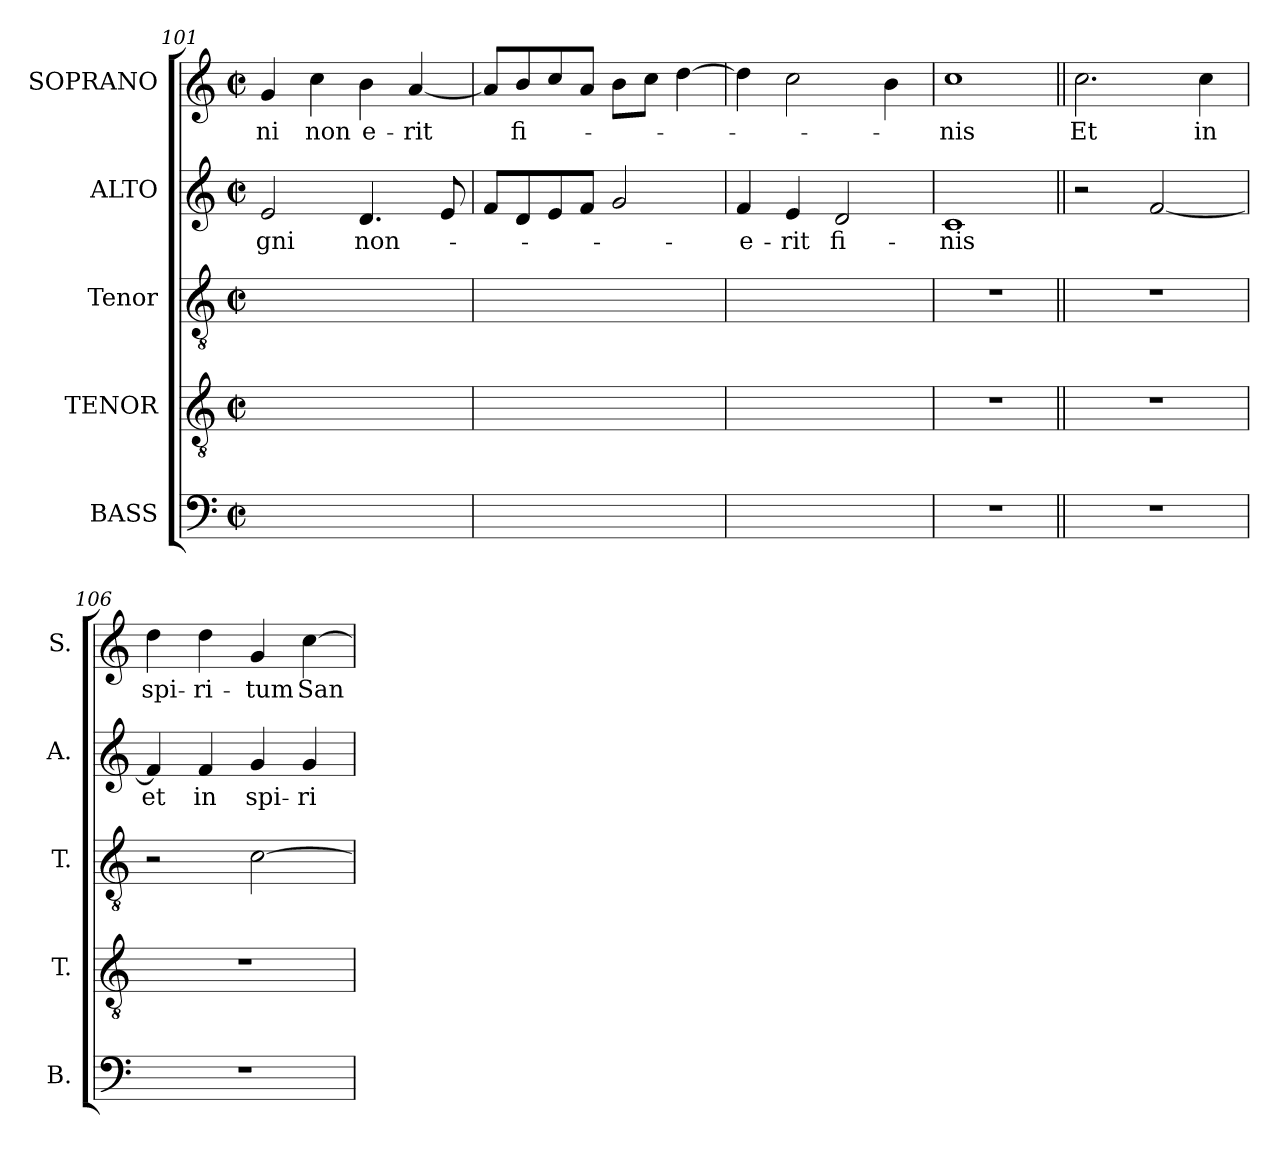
**kern	**kern	**kern	**kern	**text	**kern	**text
*part5	*part4	*part3	*part2	*part2	*part1	*part1
*staff5	*staff4	*staff3	*staff2	*staff2	*staff1	*staff1
*I"BASS	*I"TENOR	*I"Tenor	*I"ALTO	*	*I"SOPRANO	*
*I'B.	*I'T.	*I'T.	*I'A.	*	*I'S.	*
*clefF4	*clefGv2	*clefGv2	*clefG2	*	*clefG2	*
*	*ITrd7c12	*ITrd7c12	*	*	*	*
*k[]	*k[]	*k[]	*k[]	*	*k[]	*
*C:	*C:	*C:	*C:	*	*C:	*
*M2/2	*M2/2	*M2/2	*M2/2	*	*M2/2	*
*met(c|)	*met(c|)	*met(c|)	*met(c|)	*	*met(c|)	*
=101	=101	=101	=101	=101	=101	=101
!	!	!	!	!LO:LY:b:color=#000000	!	!
!	!	!	!	!	!	!LO:LY:b:color=#000000
1ryy	1ryy	1ryy	2ei/	gni	4gi/	ni
!	!	!	!	!	!	!LO:LY:b:color=#000000
.	.	.	.	.	4cci\	non
!	!	!	!	!LO:LY:b:color=#000000	!	!
!	!	!	!	!	!	!LO:LY:b:color=#000000
.	.	.	4.di/	non-	4bi\	e-
!	!	!	!	!	!	!LO:LY:b:color=#000000
.	.	.	.	.	[4ai/	-rit
.	.	.	8ei/	.	.	.
!!LO:LB:g=z
=102	=102	=102	=102	=102	=102	=102
1ryy	1ryy	1ryy	8fi/L	.	8ai/L]	.
!	!	!	!	!	!	!LO:LY:b:color=#000000
.	.	.	8di/	.	8bi/	fi-
.	.	.	8ei/	.	8cci/	.
.	.	.	8fi/J	.	8ai/J	.
.	.	.	2gi/	.	8bi\L	.
.	.	.	.	.	8cci\J	.
.	.	.	.	.	[4ddi\	.
=103	=103	=103	=103	=103	=103	=103
!	!	!	!	!LO:LY:b:color=#000000	!	!
1ryy	1ryy	1ryy	4fi/	-e-	4ddi\]	.
!	!	!	!	!LO:LY:b:color=#000000	!	!
.	.	.	4ei/	-rit	2cci\	.
!	!	!	!	!LO:LY:b:color=#000000	!	!
.	.	.	2di/	fi-	.	.
.	.	.	.	.	4bi\	.
=104	=104	=104	=104	=104	=104	=104
!	!	!	!	!LO:LY:b:color=#000000	!	!
!	!	!	!	!	!	!LO:LY:b:color=#000000
1r	1r	1r	1ci	-nis	1cci	-nis
=105||	=105||	=105||	=105||	=105||	=105||	=105||
!	!	!	!	!	!	!LO:LY:b:color=#000000
1r	1r	1r	2r	.	2.cci\	Et
.	.	.	[2fi/	.	.	.
!	!	!	!	!	!	!LO:LY:b:color=#000000
.	.	.	.	.	4cci\	in
=106	=106	=106	=106	=106	=106	=106
!	!	!	!	!LO:LY:b:color=#000000	!	!
!	!	!	!	!	!	!LO:LY:b:color=#000000
1r	1r	2r	4fi/]	et	4ddi\	spi-
!	!	!	!	!LO:LY:b:color=#000000	!	!
!	!	!	!	!	!	!LO:LY:b:color=#000000
.	.	.	4fi/	in	4ddi\	-ri-
!	!	!	!	!LO:LY:b:color=#000000	!	!
!	!	!	!	!	!	!LO:LY:b:color=#000000
.	.	[2Ci\	4gi/	spi-	4gi/	-tum
!	!	!	!	!LO:LY:b:color=#000000	!	!
!	!	!	!	!	!	!LO:LY:b:color=#000000
.	.	.	4gi/	-ri-	[4cci\	San
=	=	=	=	=	=	=
*-	*-	*-	*-	*-	*-	*-
